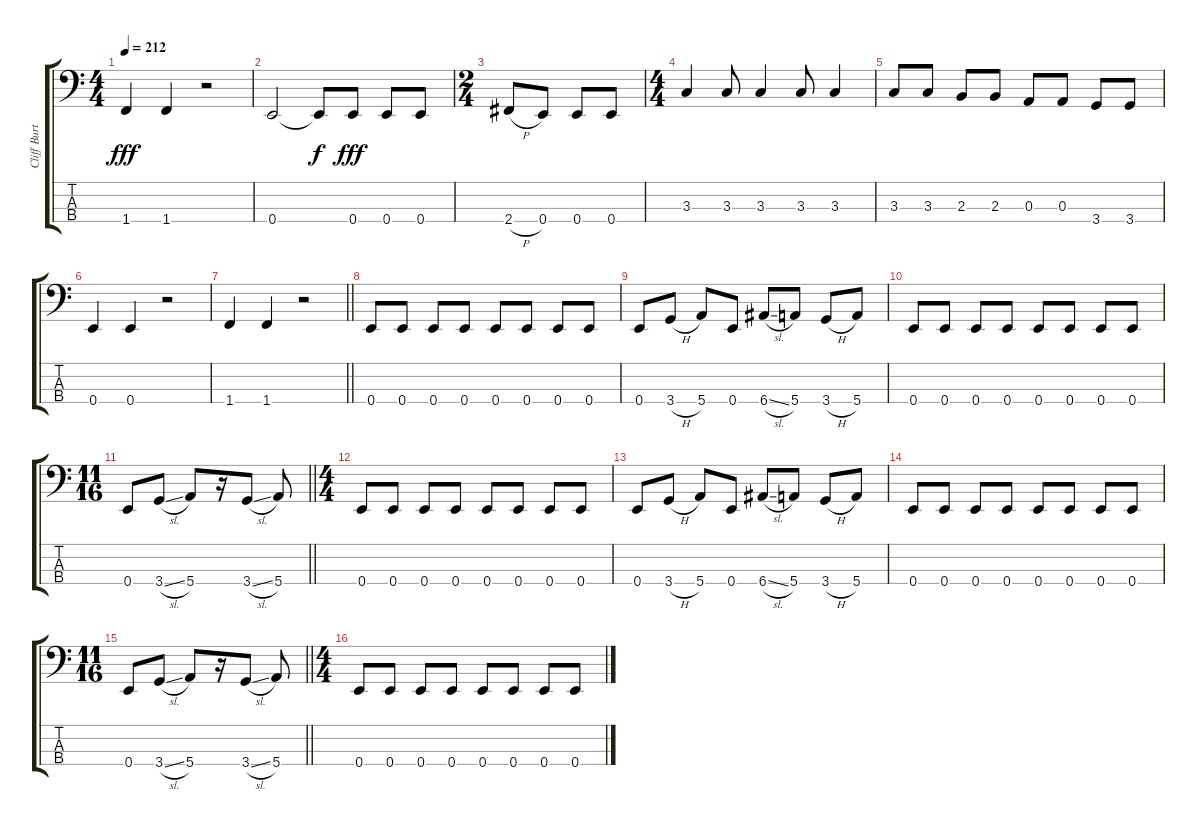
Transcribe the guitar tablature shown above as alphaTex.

\track ("Cliff Burton" "Cliff Burt") {instrument electricbassfinger}
\staff {score tabs}
\tuning (G2 D2 A1 E1) {hide}
\ts (4 4)
\tempo 212
\clef f4
\ks c
1.4.4{dy fff} 1.4.4 r.2 |
0.4.2 0.4{t}.8{dy f} 0.4.8{dy fff} 0.4.8 0.4.8 |
\ts (2 4)
2.4{h}.8 0.4.8 0.4.8 0.4.8 |
\ts (4 4)
3.3.4 3.3.8 3.3.4 3.3.8 3.3.4 |
3.3.8 3.3.8 2.3.8 2.3.8 0.3.8 0.3.8 3.4.8 3.4.8 |
0.4.4 0.4.4 r.2 |
\barLineRight lightlight
1.4.4 1.4.4 r.2 |
0.4.8 0.4.8 0.4.8 0.4.8 0.4.8 0.4.8 0.4.8 0.4.8 |
0.4.8 3.4{h}.8 5.4.8 0.4.8 6.4{sl}.8 5.4.8 3.4{h}.8 5.4.8 |
0.4.8 0.4.8 0.4.8 0.4.8 0.4.8 0.4.8 0.4.8 0.4.8 |
\ts (11 16)
\barLineRight lightlight
0.4.8 3.4{sl}.8 5.4.8 r.16 3.4{sl}.8 5.4.8 |
\ts (4 4)
0.4.8 0.4.8 0.4.8 0.4.8 0.4.8 0.4.8 0.4.8 0.4.8 |
0.4.8 3.4{h}.8 5.4.8 0.4.8 6.4{sl}.8 5.4.8 3.4{h}.8 5.4.8 |
0.4.8 0.4.8 0.4.8 0.4.8 0.4.8 0.4.8 0.4.8 0.4.8 |
\ts (11 16)
\barLineRight lightlight
0.4.8 3.4{sl}.8 5.4.8 r.16 3.4{sl}.8 5.4.8 |
\ts (4 4)
0.4.8 0.4.8 0.4.8 0.4.8 0.4.8 0.4.8 0.4.8 0.4.8
